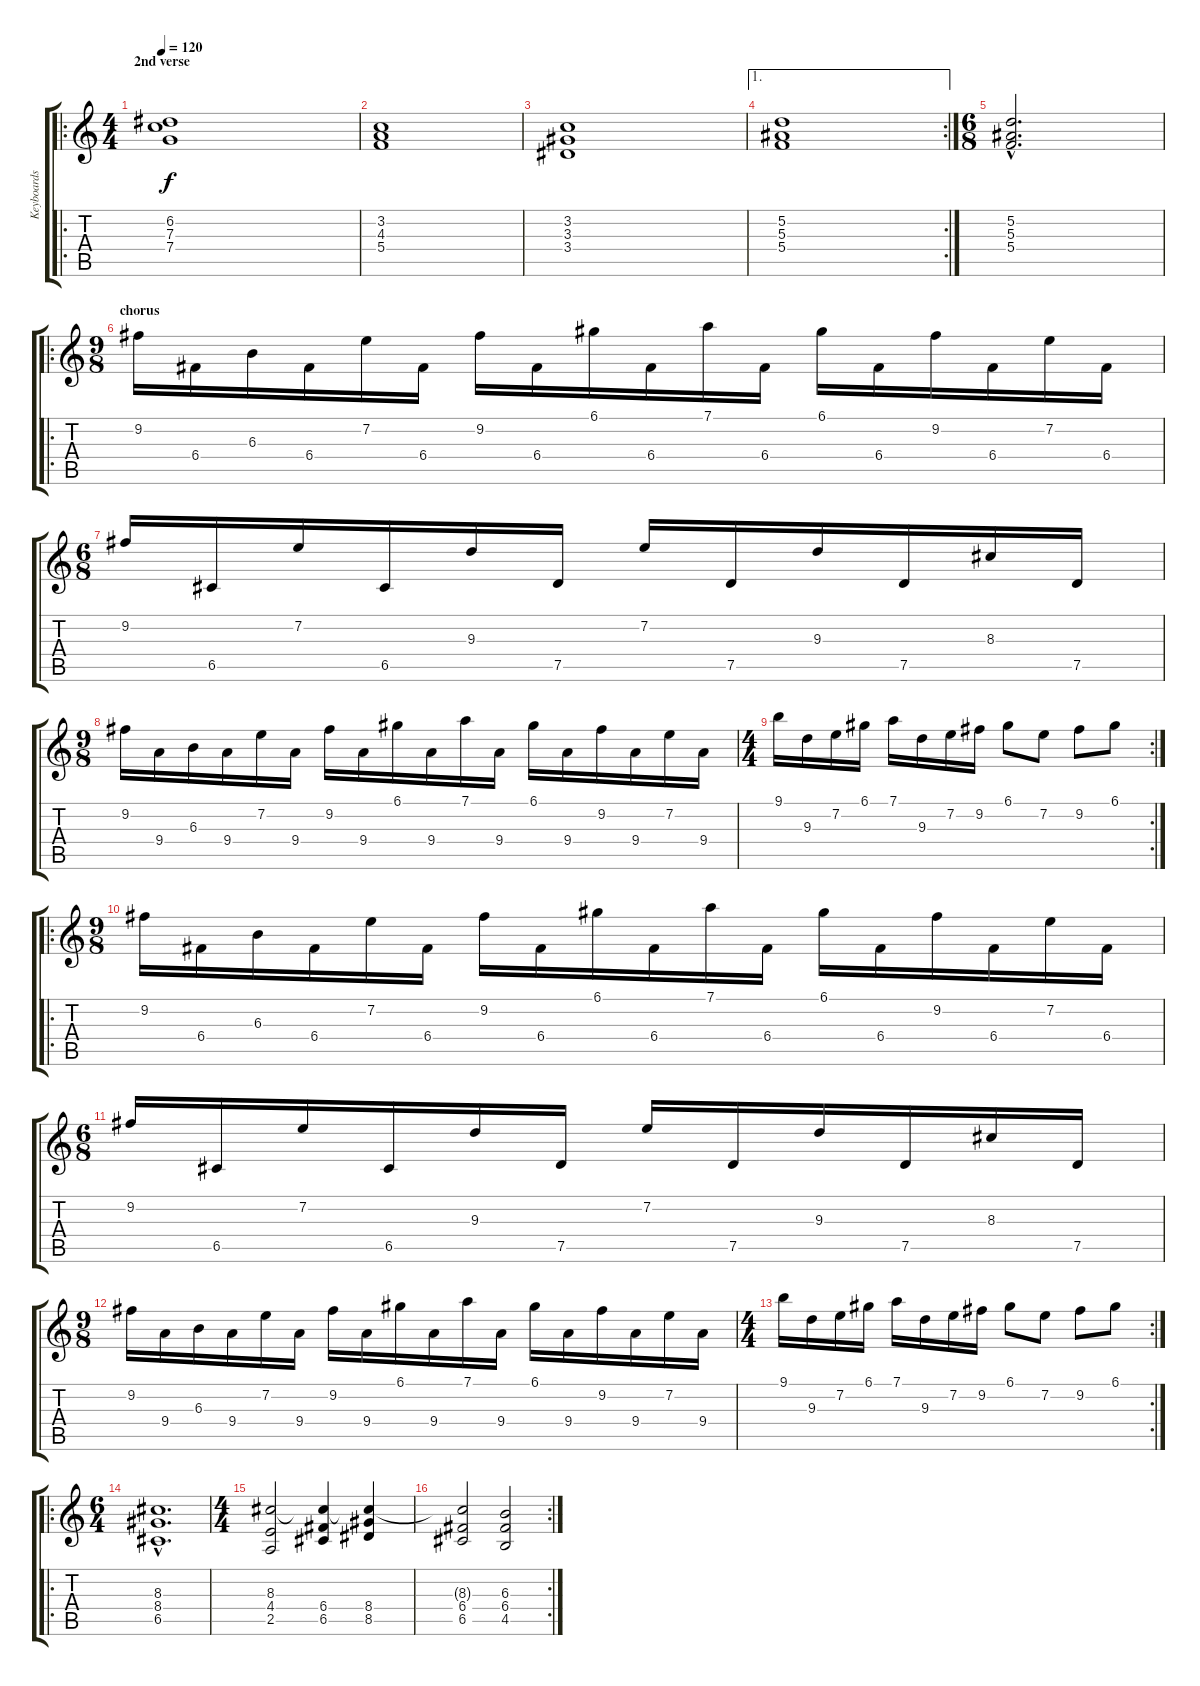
\track ("Keyboards" "Keyboards") {instrument stringensemble1}
\staff {score tabs}
\tuning (D5 A4 F4 C4 G3 D3) {hide}
\ro
\ts (4 4)
\section ("" "2nd verse")
\tempo 120
\clef g2
\ks c
(6.2 7.3 7.4).1{dy f} |
(3.2 4.3 5.4).1 |
(3.2 3.3 3.4).1 |
\ae 1
\rc 2
(5.2 5.3 5.4).1 |
\ts (6 8)
(5.2{hac} 5.3{hac} 5.4{hac}).2{d} |
\ro
\ts (9 8)
\section ("" "chorus")
9.2.16 6.4.16 6.3.16 6.4.16 7.2.16 6.4.16 9.2.16 6.4.16 6.1.16 6.4.16 7.1.16 6.4.16 6.1.16 6.4.16 9.2.16 6.4.16 7.2.16 6.4.16 |
\ts (6 8)
9.2.16 6.5.16 7.2.16 6.5.16 9.3.16 7.5.16 7.2.16 7.5.16 9.3.16 7.5.16 8.3.16 7.5.16 |
\ts (9 8)
9.2.16 9.4.16 6.3.16 9.4.16 7.2.16 9.4.16 9.2.16 9.4.16 6.1.16 9.4.16 7.1.16 9.4.16 6.1.16 9.4.16 9.2.16 9.4.16 7.2.16 9.4.16 |
\rc 2
\ts (4 4)
9.1.16 9.3.16 7.2.16 6.1.16 7.1.16 9.3.16 7.2.16 9.2.16 6.1.8 7.2.8 9.2.8 6.1.8 |
\ro
\ts (9 8)
9.2.16 6.4.16 6.3.16 6.4.16 7.2.16 6.4.16 9.2.16 6.4.16 6.1.16 6.4.16 7.1.16 6.4.16 6.1.16 6.4.16 9.2.16 6.4.16 7.2.16 6.4.16 |
\ts (6 8)
9.2.16 6.5.16 7.2.16 6.5.16 9.3.16 7.5.16 7.2.16 7.5.16 9.3.16 7.5.16 8.3.16 7.5.16 |
\ts (9 8)
9.2.16 9.4.16 6.3.16 9.4.16 7.2.16 9.4.16 9.2.16 9.4.16 6.1.16 9.4.16 7.1.16 9.4.16 6.1.16 9.4.16 9.2.16 9.4.16 7.2.16 9.4.16 |
\rc 2
\ts (4 4)
9.1.16 9.3.16 7.2.16 6.1.16 7.1.16 9.3.16 7.2.16 9.2.16 6.1.8 7.2.8 9.2.8 6.1.8 |
\ro
\ts (6 4)
(8.3{hac} 8.4{hac} 6.5{hac}).1{d} |
\ts (4 4)
(8.3 4.4 2.5).2 (8.3{t} 6.4 6.5).4 (8.3{t} 8.4 8.5).4 |
\rc 2
(8.3{t} 6.4 6.5).2 (6.3 6.4 4.5).2
